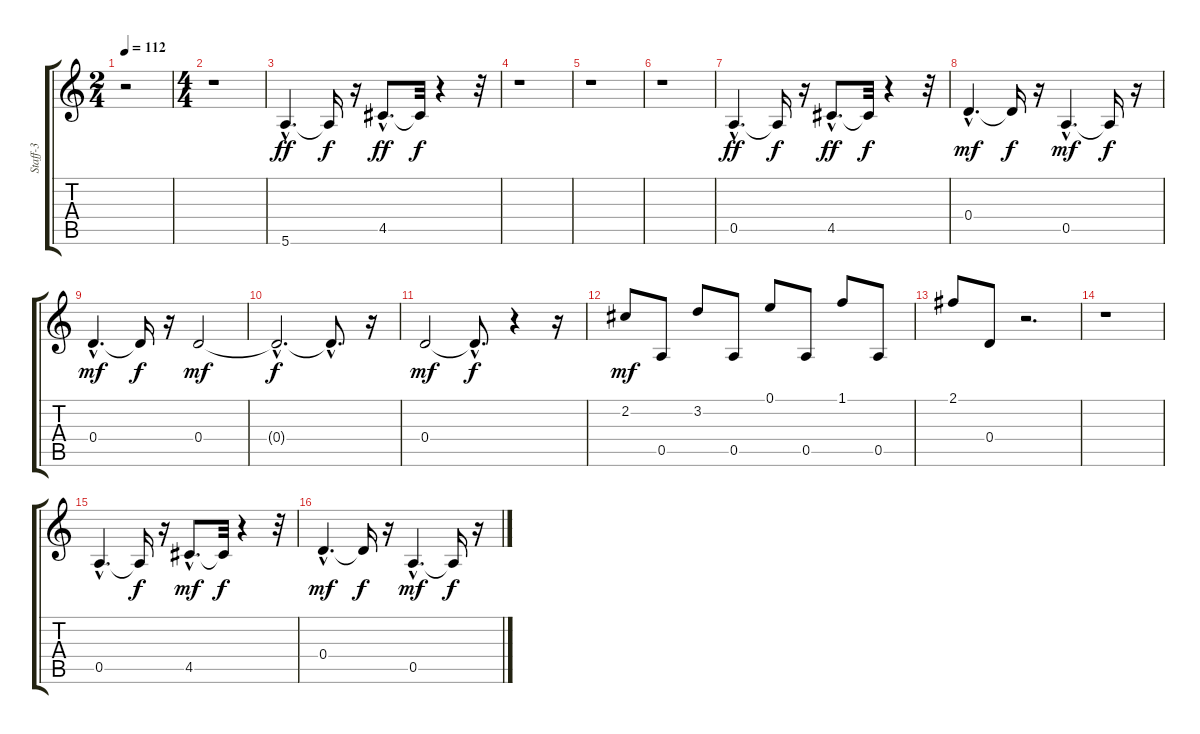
\track ("Staff-3" "Staff-3") {instrument acousticguitarnylon}
\staff {score tabs}
\tuning (E4 B3 G3 D3 A2 E2) {hide}
\ts (2 4)
\tempo 112
\clef g2
\ks c
r.2{dy ff instrument acousticguitarnylon} |
\ts (4 4)
r.1 |
5.6{hac}.4{d} 5.6{t}.16{dy f} r.16 4.5{hac}.8{d dy ff} 4.5{t}.32{dy f} r.4 r.32 |
r.1 |
r.1 |
r.1 |
0.5{hac}.4{d dy ff} 0.5{t}.16{dy f} r.16 4.5{hac}.8{d dy ff} 4.5{t}.32{dy f} r.4 r.32 |
0.4{hac}.4{d dy mf} 0.4{t}.16{dy f} r.16 0.5{hac}.4{d dy mf} 0.5{t}.16{dy f} r.16 |
0.4{hac}.4{d dy mf} 0.4{t}.16{dy f} r.16 0.4.2{dy mf} |
0.4{hac t}.2{d dy f} 0.4{hac t}.8{d} r.16 |
0.4.2{dy mf} 0.4{hac t}.8{d dy f} r.4 r.16 |
2.2.8{dy mf} 0.5.8 3.2.8 0.5.8 0.1.8 0.5.8 1.1.8 0.5.8 |
2.1.8 0.4.8 r.2{d} |
r.1 |
0.5{hac}.4{d} 0.5{t}.16{dy f} r.16 4.5{hac}.8{d dy mf} 4.5{t}.32{dy f} r.4 r.32 |
0.4{hac}.4{d dy mf} 0.4{t}.16{dy f} r.16 0.5{hac}.4{d dy mf} 0.5{t}.16{dy f} r.16
